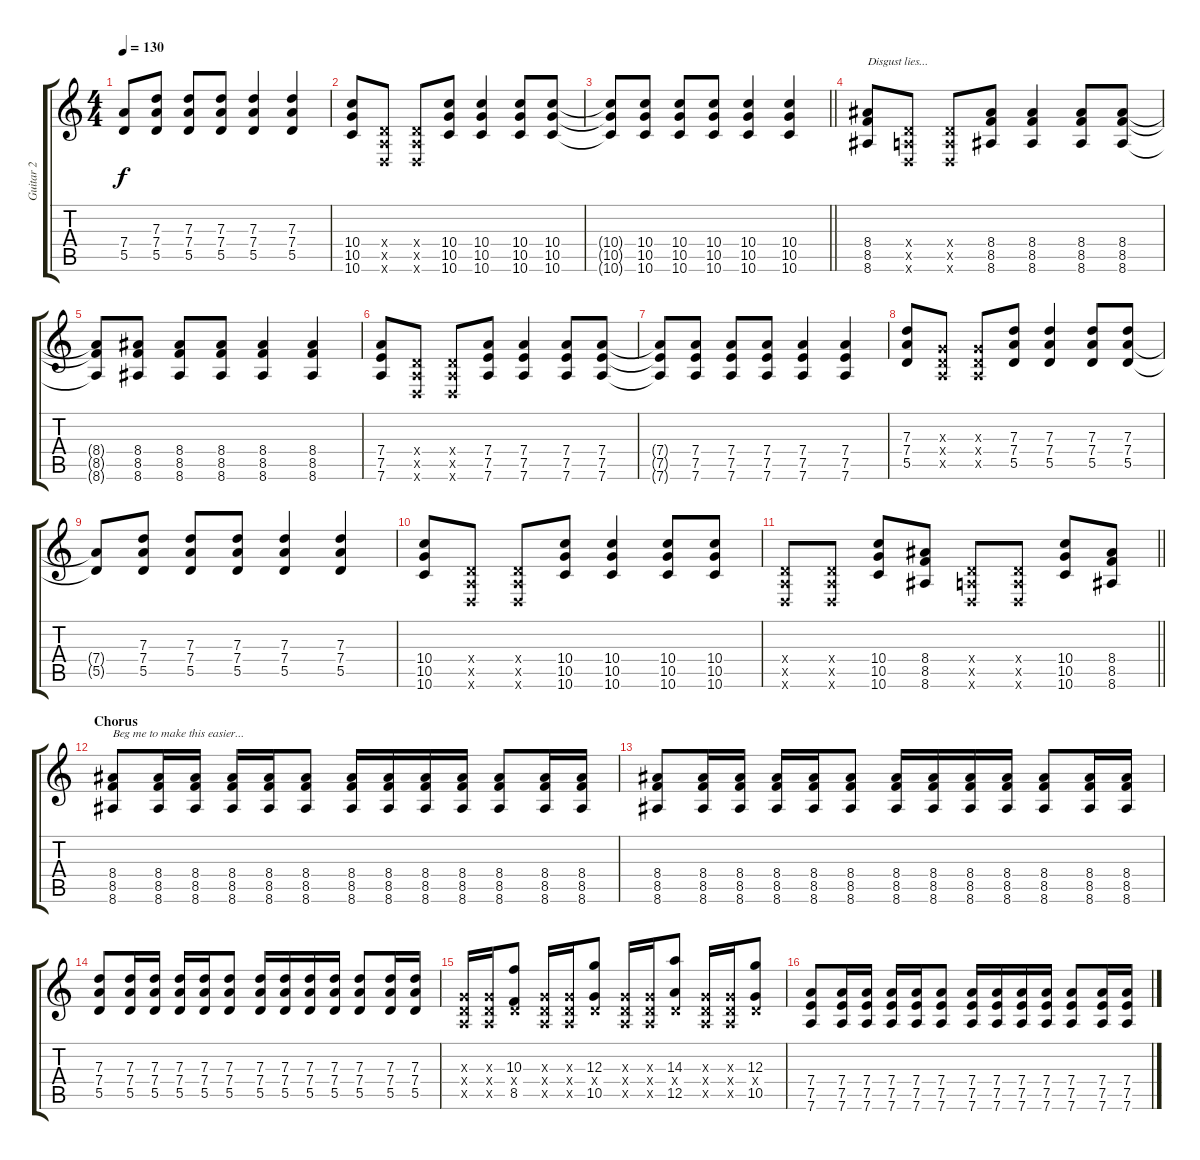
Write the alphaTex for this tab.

\track ("Guitar 2" "Guitar 2") {instrument acousticguitarsteel}
\staff {score tabs}
\tuning (E4 B3 G3 D3 A2 D2) {hide}
\ts (4 4)
\tempo 130
\clef g2
\ks c
(7.4{t} 5.5{t}).8{dy f} (7.3 7.4 5.5).8 (7.3 7.4 5.5).8 (7.3 7.4 5.5).8 (7.3 7.4 5.5).4 (7.3 7.4 5.5).4 |
(10.4 10.5 10.6).8 (0.4{x} 0.5{x} 0.6{x}).8 (0.4{x} 0.5{x} 0.6{x}).8 (10.4 10.5 10.6).8 (10.4 10.5 10.6).4 (10.4 10.5 10.6).8 (10.4 10.5 10.6).8 |
\barLineRight lightlight
(10.4{t} 10.5{t} 10.6{t}).8 (10.4 10.5 10.6).8 (10.4 10.5 10.6).8 (10.4 10.5 10.6).8 (10.4 10.5 10.6).4 (10.4 10.5 10.6).4 |
(8.4 8.5 8.6).8{txt "Disgust lies..."} (0.4{x} 0.5{x} 0.6{x}).8 (0.4{x} 0.5{x} 0.6{x}).8 (8.4 8.5 8.6).8 (8.4 8.5 8.6).4 (8.4 8.5 8.6).8 (8.4 8.5 8.6).8 |
(8.4{t} 8.5{t} 8.6{t}).8 (8.4 8.5 8.6).8 (8.4 8.5 8.6).8 (8.4 8.5 8.6).8 (8.4 8.5 8.6).4 (8.4 8.5 8.6).4 |
(7.4 7.5 7.6).8 (0.4{x} 0.5{x} 0.6{x}).8 (0.4{x} 0.5{x} 0.6{x}).8 (7.4 7.5 7.6).8 (7.4 7.5 7.6).4 (7.4 7.5 7.6).8 (7.4 7.5 7.6).8 |
(7.4{t} 7.5{t} 7.6{t}).8 (7.4 7.5 7.6).8 (7.4 7.5 7.6).8 (7.4 7.5 7.6).8 (7.4 7.5 7.6).4 (7.4 7.5 7.6).4 |
(7.3 7.4 5.5).8 (0.3{x} 0.4{x} 0.5{x}).8 (0.3{x} 0.4{x} 0.5{x}).8 (7.3 7.4 5.5).8 (7.3 7.4 5.5).4 (7.3 7.4 5.5).8 (7.3 7.4 5.5).8 |
(7.4{t} 5.5{t}).8 (7.3 7.4 5.5).8 (7.3 7.4 5.5).8 (7.3 7.4 5.5).8 (7.3 7.4 5.5).4 (7.3 7.4 5.5).4 |
(10.4 10.5 10.6).8 (0.4{x} 0.5{x} 0.6{x}).8 (0.4{x} 0.5{x} 0.6{x}).8 (10.4 10.5 10.6).8 (10.4 10.5 10.6).4 (10.4 10.5 10.6).8 (10.4 10.5 10.6).8 |
\barLineRight lightlight
(0.4{x} 0.5{x} 0.6{x}).8 (0.4{x} 0.5{x} 0.6{x}).8 (10.4 10.5 10.6).8 (8.4 8.5 8.6).8 (0.4{x} 0.5{x} 0.6{x}).8 (0.4{x} 0.5{x} 0.6{x}).8 (10.4 10.5 10.6).8 (8.4 8.5 8.6).8 |
\section ("" "Chorus")
(8.4 8.5 8.6).8{txt "Beg me to make this easier..."} (8.4 8.5 8.6).16 (8.4 8.5 8.6).16 (8.4 8.5 8.6).16 (8.4 8.5 8.6).16 (8.4 8.5 8.6).8 (8.4 8.5 8.6).16 (8.4 8.5 8.6).16 (8.4 8.5 8.6).16 (8.4 8.5 8.6).16 (8.4 8.5 8.6).8 (8.4 8.5 8.6).16 (8.4 8.5 8.6).16 |
(8.4 8.5 8.6).8 (8.4 8.5 8.6).16 (8.4 8.5 8.6).16 (8.4 8.5 8.6).16 (8.4 8.5 8.6).16 (8.4 8.5 8.6).8 (8.4 8.5 8.6).16 (8.4 8.5 8.6).16 (8.4 8.5 8.6).16 (8.4 8.5 8.6).16 (8.4 8.5 8.6).8 (8.4 8.5 8.6).16 (8.4 8.5 8.6).16 |
(7.3 7.4 5.5).8 (7.3 7.4 5.5).16 (7.3 7.4 5.5).16 (7.3 7.4 5.5).16 (7.3 7.4 5.5).16 (7.3 7.4 5.5).8 (7.3 7.4 5.5).16 (7.3 7.4 5.5).16 (7.3 7.4 5.5).16 (7.3 7.4 5.5).16 (7.3 7.4 5.5).8 (7.3 7.4 5.5).16 (7.3 7.4 5.5).16 |
(0.3{x} 0.4{x} 0.5{x}).16 (0.3{x} 0.4{x} 0.5{x}).16 (10.3 0.4{x} 8.5).8 (0.3{x} 0.4{x} 0.5{x}).16 (0.3{x} 0.4{x} 0.5{x}).16 (12.3 0.4{x} 10.5).8 (0.3{x} 0.4{x} 0.5{x}).16 (0.3{x} 0.4{x} 0.5{x}).16 (14.3 0.4{x} 12.5).8 (0.3{x} 0.4{x} 0.5{x}).16 (0.3{x} 0.4{x} 0.5{x}).16 (12.3 0.4{x} 10.5).8 |
(7.4 7.5 7.6).8 (7.4 7.5 7.6).16 (7.4 7.5 7.6).16 (7.4 7.5 7.6).16 (7.4 7.5 7.6).16 (7.4 7.5 7.6).8 (7.4 7.5 7.6).16 (7.4 7.5 7.6).16 (7.4 7.5 7.6).16 (7.4 7.5 7.6).16 (7.4 7.5 7.6).8 (7.4 7.5 7.6).16 (7.4 7.5 7.6).16
